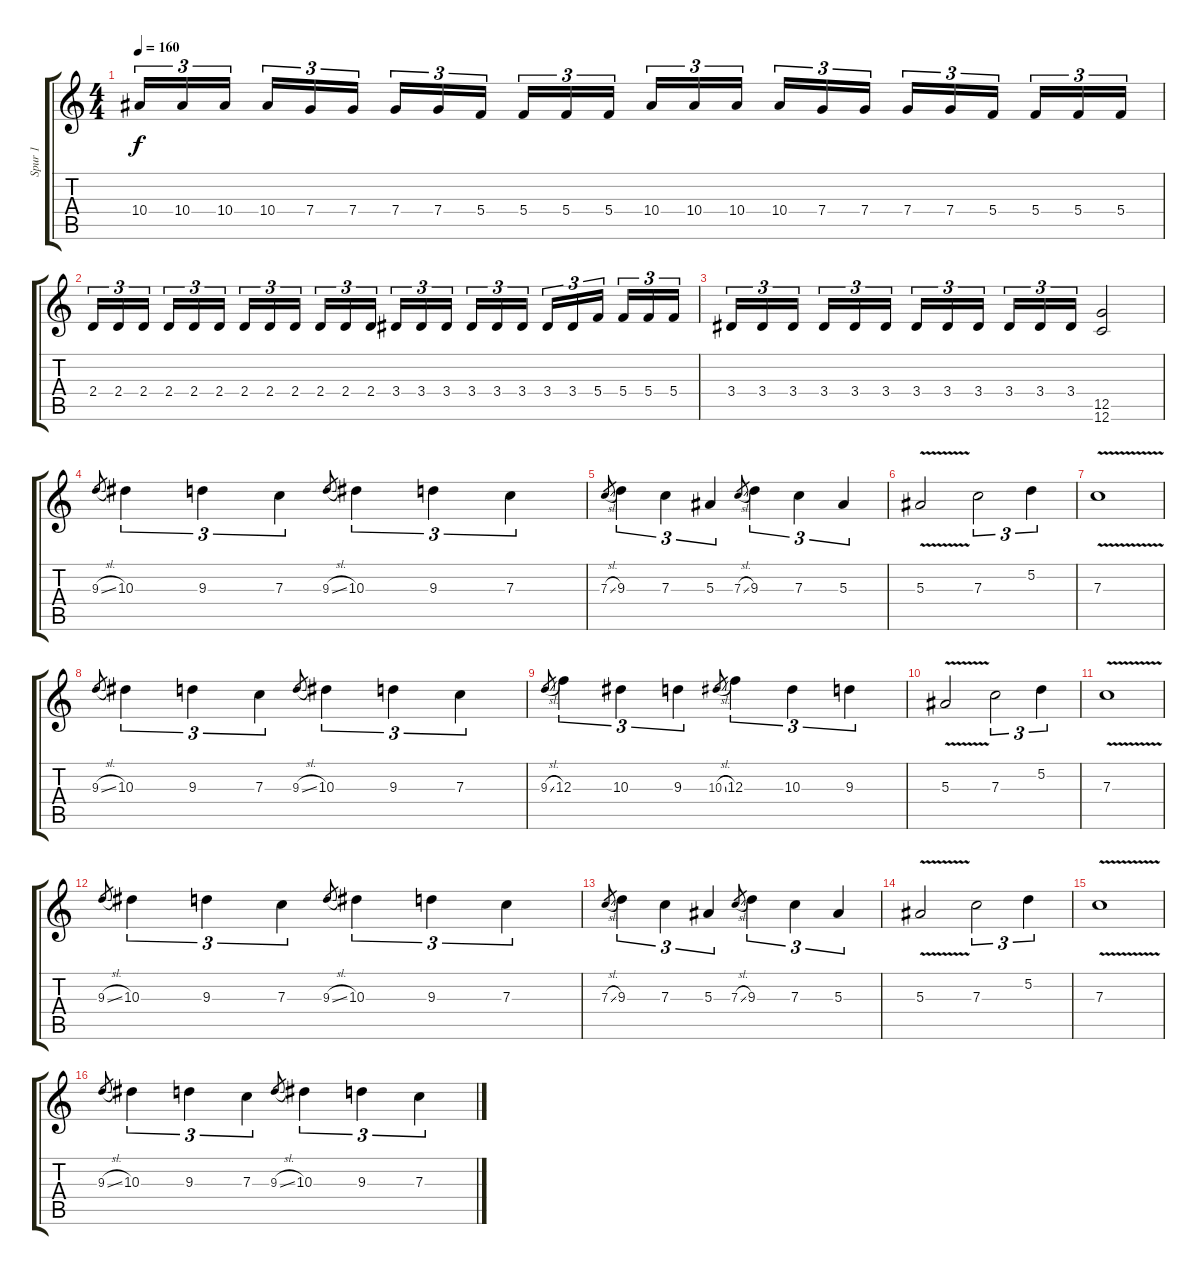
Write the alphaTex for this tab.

\track ("Spur 1" "Spur 1") {instrument distortionguitar}
\staff {score tabs}
\tuning (D4 A3 F3 C3 G2 C2) {hide}
\ts (4 4)
\tempo 160
\clef g2
\ks c
10.4.16{tu (3 2) dy f} 10.4.16{tu (3 2)} 10.4.16{tu (3 2) beam splitsecondary} 10.4.16{tu (3 2)} 7.4.16{tu (3 2)} 7.4.16{tu (3 2)} 7.4.16{tu (3 2)} 7.4.16{tu (3 2)} 5.4.16{tu (3 2) beam splitsecondary} 5.4.16{tu (3 2)} 5.4.16{tu (3 2)} 5.4.16{tu (3 2)} 10.4.16{tu (3 2)} 10.4.16{tu (3 2)} 10.4.16{tu (3 2) beam splitsecondary} 10.4.16{tu (3 2)} 7.4.16{tu (3 2)} 7.4.16{tu (3 2)} 7.4.16{tu (3 2)} 7.4.16{tu (3 2)} 5.4.16{tu (3 2) beam splitsecondary} 5.4.16{tu (3 2)} 5.4.16{tu (3 2)} 5.4.16{tu (3 2)} |
2.4.16{tu (3 2)} 2.4.16{tu (3 2)} 2.4.16{tu (3 2) beam splitsecondary} 2.4.16{tu (3 2)} 2.4.16{tu (3 2)} 2.4.16{tu (3 2)} 2.4.16{tu (3 2)} 2.4.16{tu (3 2)} 2.4.16{tu (3 2) beam splitsecondary} 2.4.16{tu (3 2)} 2.4.16{tu (3 2)} 2.4.16{tu (3 2)} 3.4.16{tu (3 2)} 3.4.16{tu (3 2)} 3.4.16{tu (3 2) beam splitsecondary} 3.4.16{tu (3 2)} 3.4.16{tu (3 2)} 3.4.16{tu (3 2)} 3.4.16{tu (3 2)} 3.4.16{tu (3 2)} 5.4.16{tu (3 2) beam splitsecondary} 5.4.16{tu (3 2)} 5.4.16{tu (3 2)} 5.4.16{tu (3 2)} |
3.4.16{tu (3 2)} 3.4.16{tu (3 2)} 3.4.16{tu (3 2) beam splitsecondary} 3.4.16{tu (3 2)} 3.4.16{tu (3 2)} 3.4.16{tu (3 2)} 3.4.16{tu (3 2)} 3.4.16{tu (3 2)} 3.4.16{tu (3 2) beam splitsecondary} 3.4.16{tu (3 2)} 3.4.16{tu (3 2)} 3.4.16{tu (3 2)} (12.5 12.6).2 |
9.3{sl}.8{gr} 10.3.4{tu (3 2)} 9.3.4{tu (3 2)} 7.3.4{tu (3 2)} 9.3{sl}.8{gr} 10.3.4{tu (3 2)} 9.3.4{tu (3 2)} 7.3.4{tu (3 2)} |
7.3{sl}.8{gr} 9.3.4{tu (3 2)} 7.3.4{tu (3 2)} 5.3.4{tu (3 2)} 7.3{sl}.8{gr} 9.3.4{tu (3 2)} 7.3.4{tu (3 2)} 5.3.4{tu (3 2)} |
5.3{v}.2 7.3.2{tu (3 2)} 5.2.4{tu (3 2)} |
7.3{v}.1 |
9.3{sl}.8{gr} 10.3.4{tu (3 2)} 9.3.4{tu (3 2)} 7.3.4{tu (3 2)} 9.3{sl}.8{gr} 10.3.4{tu (3 2)} 9.3.4{tu (3 2)} 7.3.4{tu (3 2)} |
9.3{sl}.8{gr} 12.3.4{tu (3 2)} 10.3.4{tu (3 2)} 9.3.4{tu (3 2)} 10.3{sl}.8{gr} 12.3.4{tu (3 2)} 10.3.4{tu (3 2)} 9.3.4{tu (3 2)} |
5.3{v}.2 7.3.2{tu (3 2)} 5.2.4{tu (3 2)} |
7.3{v}.1 |
9.3{sl}.8{gr} 10.3.4{tu (3 2)} 9.3.4{tu (3 2)} 7.3.4{tu (3 2)} 9.3{sl}.8{gr} 10.3.4{tu (3 2)} 9.3.4{tu (3 2)} 7.3.4{tu (3 2)} |
7.3{sl}.8{gr} 9.3.4{tu (3 2)} 7.3.4{tu (3 2)} 5.3.4{tu (3 2)} 7.3{sl}.8{gr} 9.3.4{tu (3 2)} 7.3.4{tu (3 2)} 5.3.4{tu (3 2)} |
5.3{v}.2 7.3.2{tu (3 2)} 5.2.4{tu (3 2)} |
7.3{v}.1 |
9.3{sl}.8{gr} 10.3.4{tu (3 2)} 9.3.4{tu (3 2)} 7.3.4{tu (3 2)} 9.3{sl}.8{gr} 10.3.4{tu (3 2)} 9.3.4{tu (3 2)} 7.3.4{tu (3 2)}
